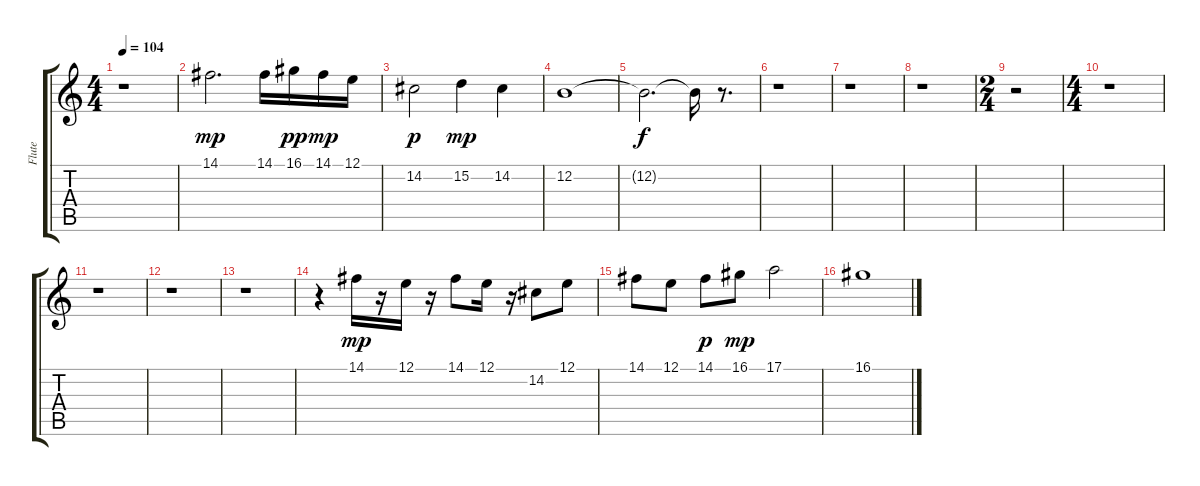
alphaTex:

\track ("Flute" "Flute") {instrument shakuhachi}
\staff {score tabs}
\tuning (E4 B3 G3 D3 A2 E2) {hide}
\ts (4 4)
\tempo 104
\clef g2
\ks c
r.1{dy f} |
14.1.2{d dy mp} 14.1.16 16.1.16{dy pp} 14.1.16{dy mp} 12.1.16 |
14.2.2{dy p} 15.2.4{dy mp} 14.2.4 |
12.2.1 |
12.2{t}.2{d dy f} 12.2{t}.16 r.8{d} |
r.1 |
r.1 |
r.1 |
\ts (2 4)
r.2 |
\ts (4 4)
r.1 |
r.1 |
r.1 |
r.1 |
r.4 14.1.16{dy mp} r.16 12.1.16 r.16 14.1.8 12.1.16 r.16 14.2.8 12.1.8 |
14.1.8 12.1.8 14.1.8{dy p} 16.1.8{dy mp} 17.1.2 |
16.1.1
